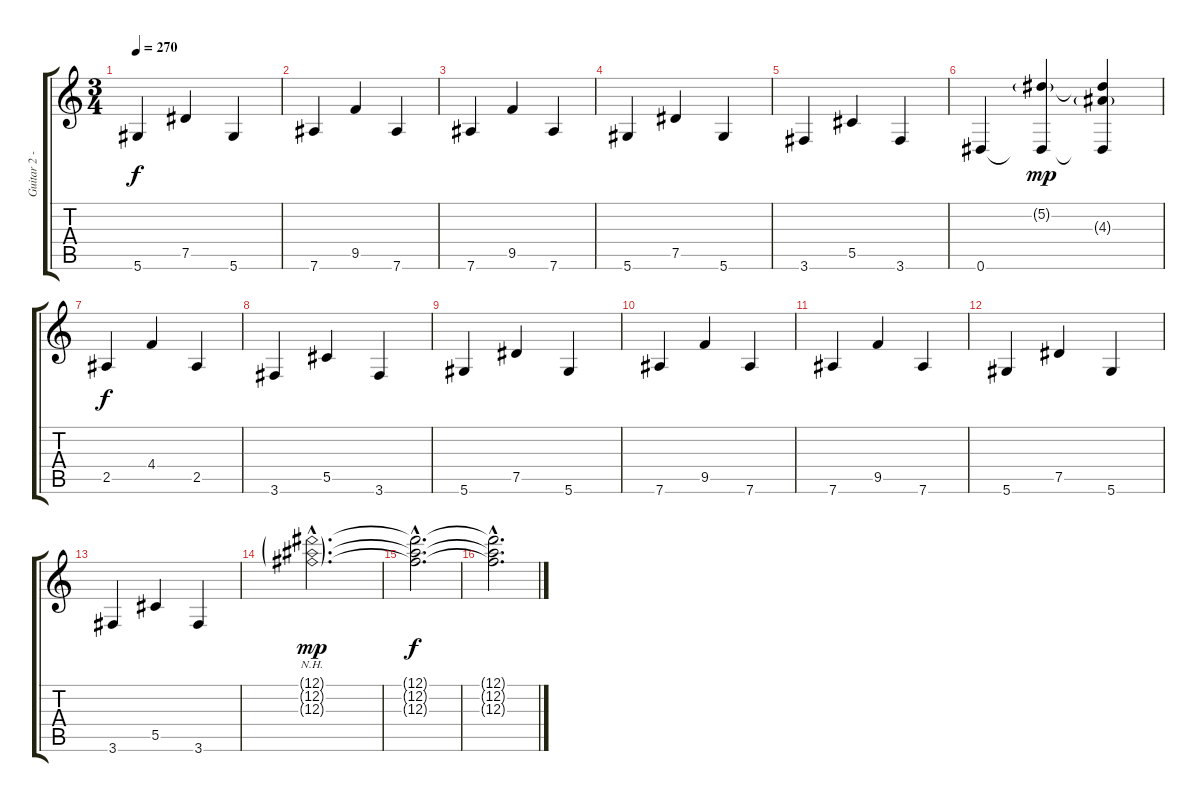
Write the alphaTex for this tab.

\track ("Guitar 2 - Jade" "Guitar 2 -") {instrument electricguitarmuted}
\staff {score tabs}
\tuning (Eb4 Bb3 Gb3 Db3 Ab2 Eb2) {hide}
\ts (3 4)
\tempo 270
\clef g2
\ks c
5.6.4{dy f} 7.5.4 5.6.4 |
7.6.4 9.5.4 7.6.4 |
7.6.4 9.5.4 7.6.4 |
5.6.4 7.5.4 5.6.4 |
3.6.4 5.5.4 3.6.4 |
0.6.4 (5.2{g} 0.6{t}).4{dy mp} (5.2{t} 4.3{g} 0.6{t}).4 |
2.5.4{dy f} 4.4.4 2.5.4 |
3.6.4 5.5.4 3.6.4 |
5.6.4 7.5.4 5.6.4 |
7.6.4 9.5.4 7.6.4 |
7.6.4 9.5.4 7.6.4 |
5.6.4 7.5.4 5.6.4 |
3.6.4 5.5.4 3.6.4 |
(12.1{nh g hac} 12.2{nh g hac} 12.3{nh g hac}).2{d dy mp} |
(12.1{hac t} 12.2{hac t} 12.3{hac t}).2{d dy f} |
(12.1{hac t} 12.2{hac t} 12.3{hac t}).2{d}
